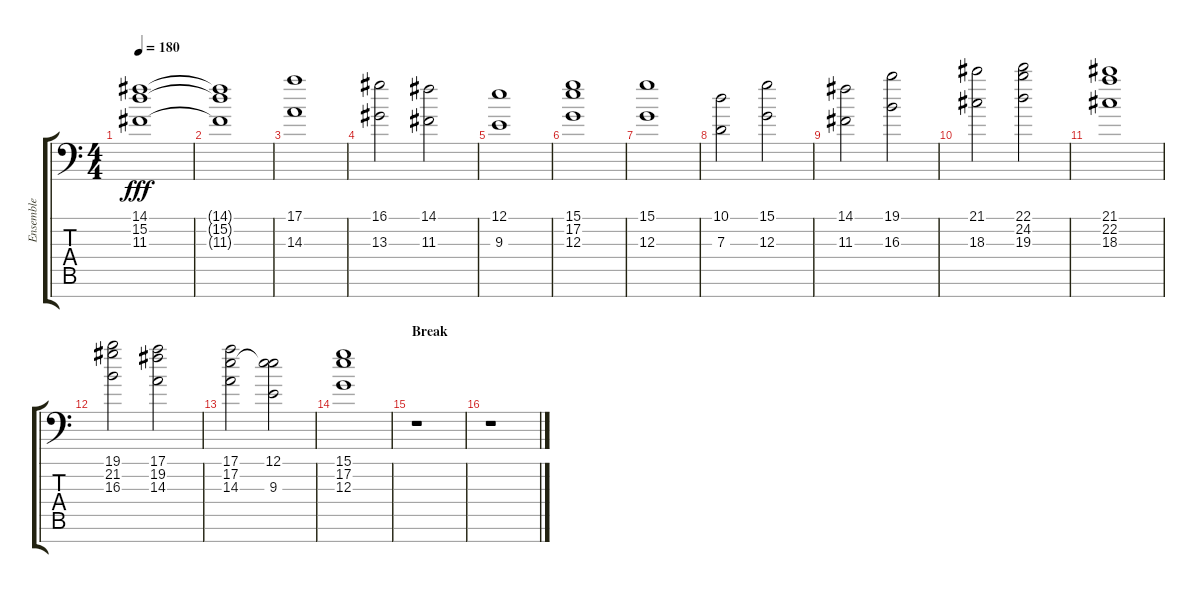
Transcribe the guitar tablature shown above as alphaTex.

\track ("Ensemble" "Ensemble") {instrument stringensemble1}
\staff {score tabs}
\tuning (E4 B3 G3 D3 A2 E2 C-1) {hide}
\ts (4 4)
\tempo 180
\clef f4
\ks c
(14.1 15.2 11.3).1{dy fff} |
(14.1{t} 15.2{t} 11.3{t}).1 |
(17.1 14.3).1 |
(16.1 13.3).2 (14.1 11.3).2 |
(12.1 9.3).1 |
(15.1 17.2 12.3).1 |
(15.1 12.3).1 |
(10.1 7.3).2 (15.1 12.3).2 |
(14.1 11.3).2 (19.1 16.3).2 |
(21.1 18.3).2 (22.1 24.2 19.3).2 |
(21.1 22.2 18.3).1 |
(19.1 21.2 16.3).2 (17.1 19.2 14.3).2 |
(17.1 17.2 14.3).2 (12.1 17.2{t} 9.3).2 |
(15.1 17.2 12.3).1 |
\section ("" "Break")
r.1 |
r.1
